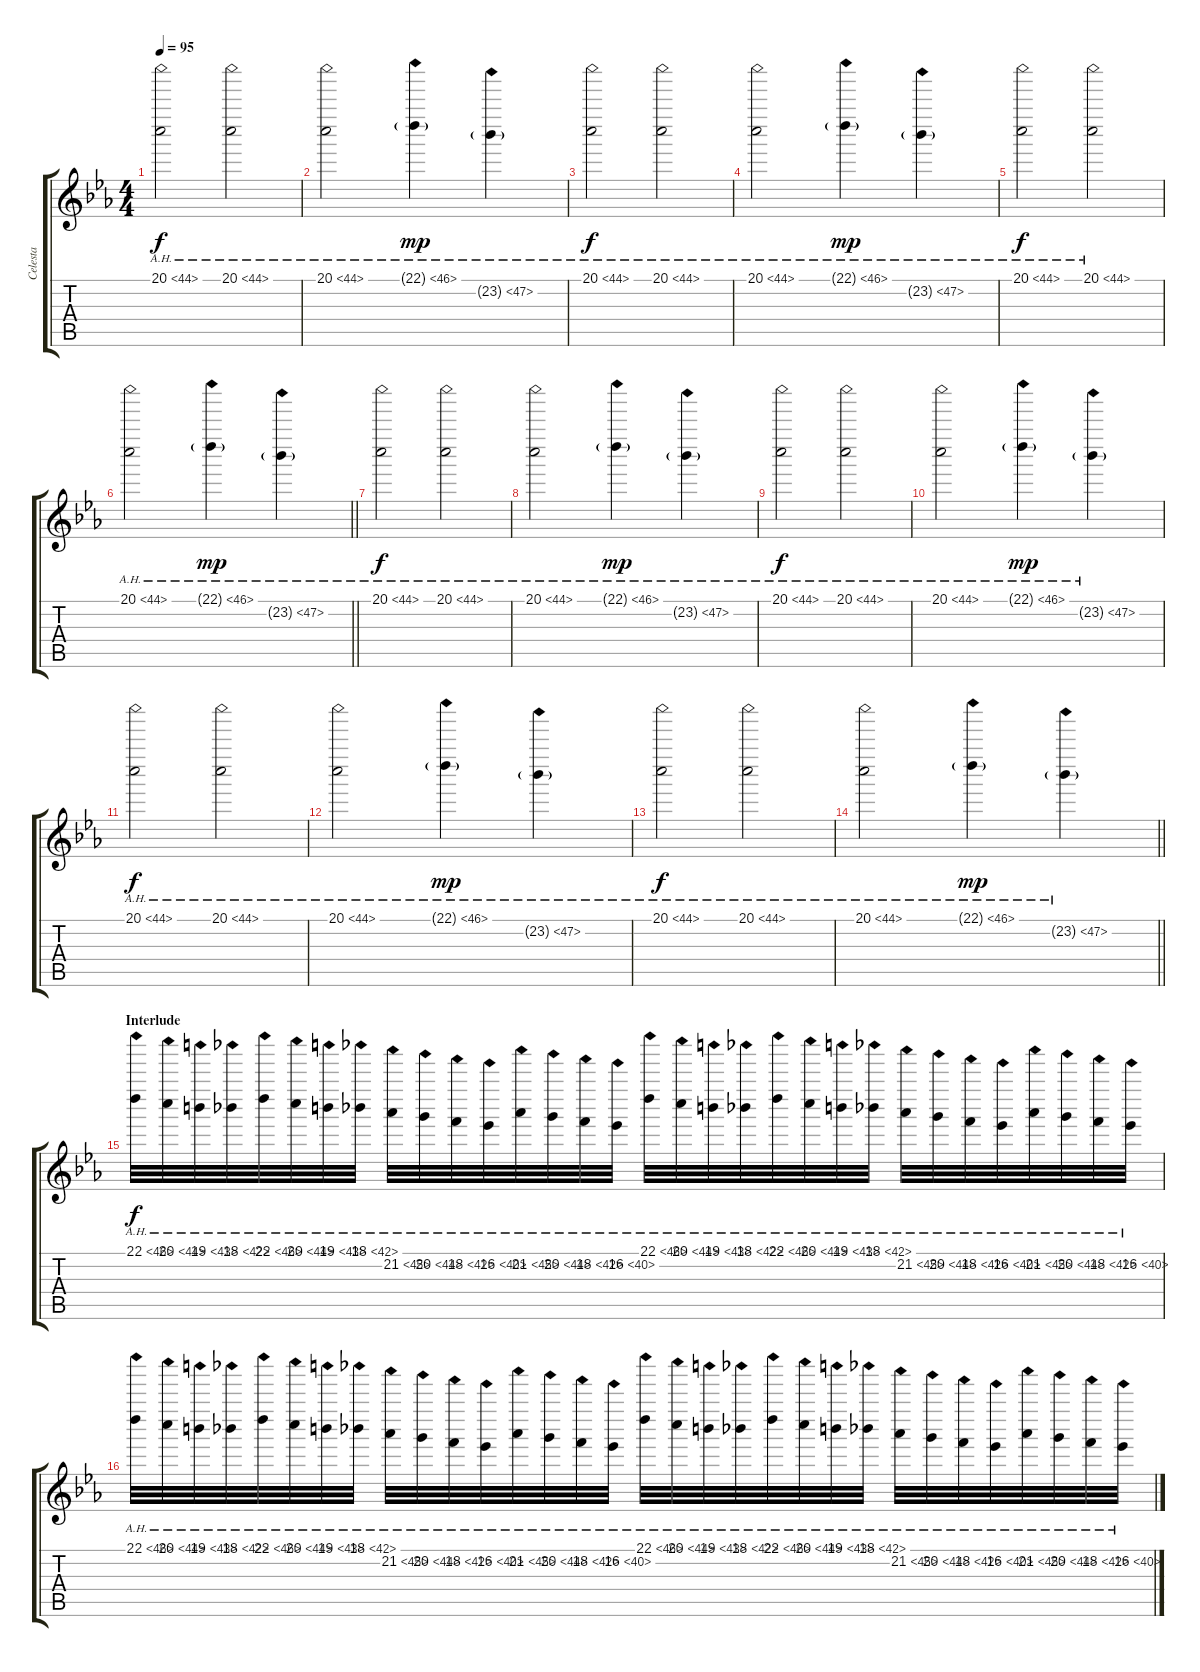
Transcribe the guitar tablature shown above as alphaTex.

\track ("Celesta" "Celesta") {instrument celesta}
\staff {score tabs}
\tuning (E5 B4 G4 D4 A3 E3) {hide}
\ts (4 4)
\tempo 95
\clef g2
\ks eb
20.1{ah 24}.2{dy f} 20.1{ah 24}.2 |
20.1{ah 24}.2 22.1{ah 24 g}.4{dy mp} 23.2{ah 24 g}.4 |
20.1{ah 24}.2{dy f} 20.1{ah 24}.2 |
20.1{ah 24}.2 22.1{ah 24 g}.4{dy mp} 23.2{ah 24 g}.4 |
20.1{ah 24}.2{dy f} 20.1{ah 24}.2 |
\barLineRight lightlight
20.1{ah 24}.2 22.1{ah 24 g}.4{dy mp} 23.2{ah 24 g}.4 |
\section ("" "")
20.1{ah 24}.2{dy f} 20.1{ah 24}.2 |
20.1{ah 24}.2 22.1{ah 24 g}.4{dy mp} 23.2{ah 24 g}.4 |
20.1{ah 24}.2{dy f} 20.1{ah 24}.2 |
20.1{ah 24}.2 22.1{ah 24 g}.4{dy mp} 23.2{ah 24 g}.4 |
20.1{ah 24}.2{dy f} 20.1{ah 24}.2 |
20.1{ah 24}.2 22.1{ah 24 g}.4{dy mp} 23.2{ah 24 g}.4 |
20.1{ah 24}.2{dy f} 20.1{ah 24}.2 |
\barLineRight lightlight
20.1{ah 24}.2 22.1{ah 24 g}.4{dy mp} 23.2{ah 24 g}.4 |
\section ("" "Interlude")
22.1{ah 24}.32{dy f volume 5} 20.1{ah 24}.32 19.1{ah 24}.32 18.1{ah 24}.32 22.1{ah 24}.32 20.1{ah 24}.32 19.1{ah 24}.32 18.1{ah 24}.32 21.2{ah 24}.32 20.2{ah 24}.32 18.2{ah 24}.32 16.2{ah 24}.32 21.2{ah 24}.32 20.2{ah 24}.32 18.2{ah 24}.32 16.2{ah 24}.32 22.1{ah 24}.32 20.1{ah 24}.32 19.1{ah 24}.32 18.1{ah 24}.32 22.1{ah 24}.32 20.1{ah 24}.32 19.1{ah 24}.32 18.1{ah 24}.32 21.2{ah 24}.32 20.2{ah 24}.32 18.2{ah 24}.32 16.2{ah 24}.32 21.2{ah 24}.32 20.2{ah 24}.32 18.2{ah 24}.32 16.2{ah 24}.32 |
22.1{ah 24}.32 20.1{ah 24}.32 19.1{ah 24}.32 18.1{ah 24}.32 22.1{ah 24}.32 20.1{ah 24}.32 19.1{ah 24}.32 18.1{ah 24}.32 21.2{ah 24}.32 20.2{ah 24}.32 18.2{ah 24}.32 16.2{ah 24}.32 21.2{ah 24}.32 20.2{ah 24}.32 18.2{ah 24}.32 16.2{ah 24}.32 22.1{ah 24}.32 20.1{ah 24}.32 19.1{ah 24}.32 18.1{ah 24}.32 22.1{ah 24}.32 20.1{ah 24}.32 19.1{ah 24}.32 18.1{ah 24}.32 21.2{ah 24}.32 20.2{ah 24}.32 18.2{ah 24}.32 16.2{ah 24}.32 21.2{ah 24}.32 20.2{ah 24}.32 18.2{ah 24}.32 16.2{ah 24}.32
